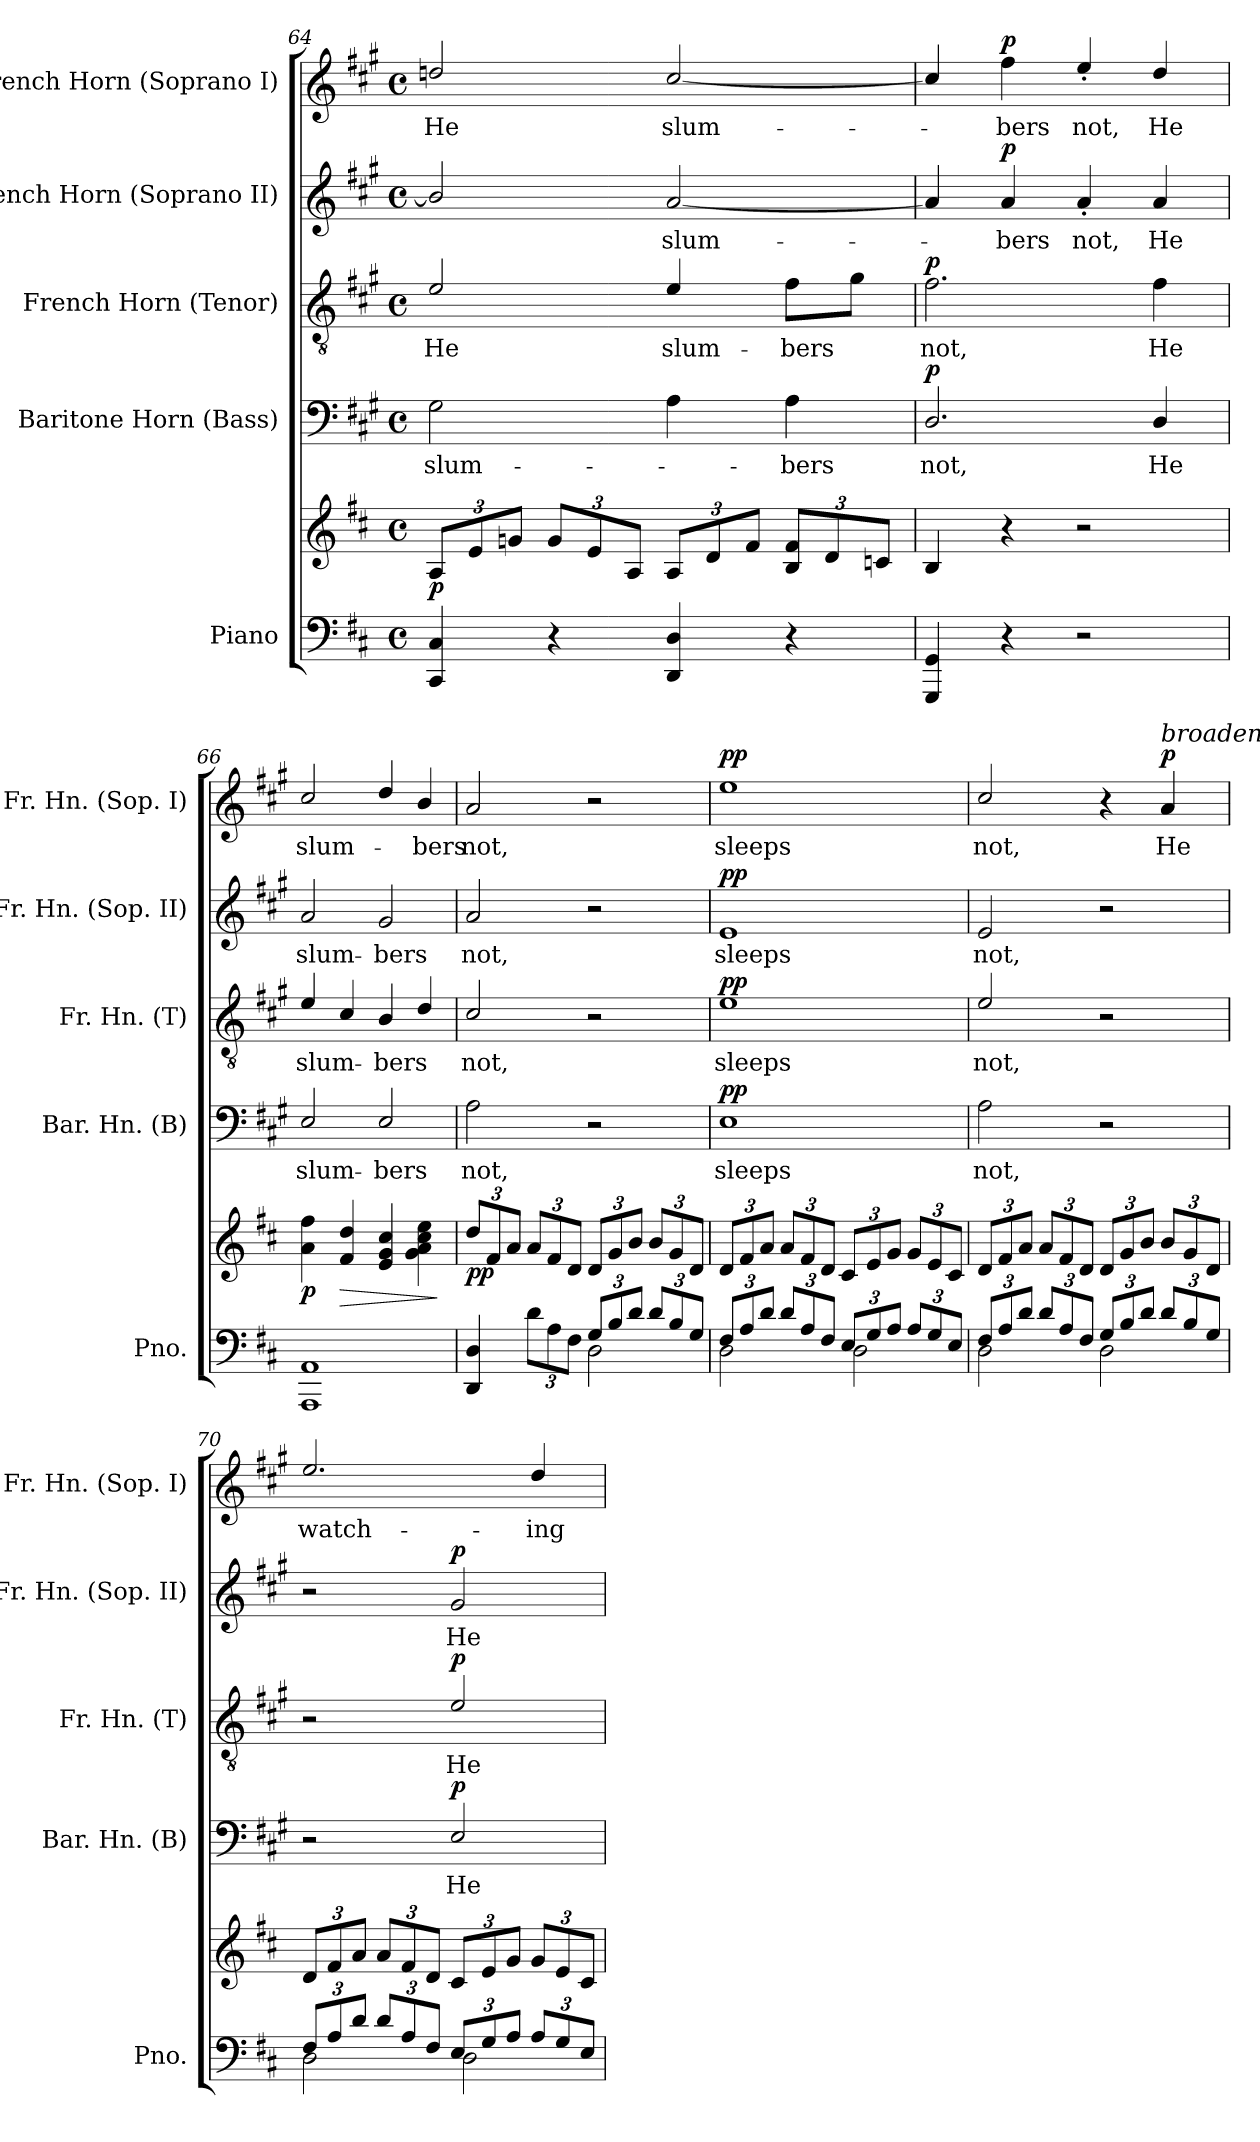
**kern	**kern	**dynam	**kern	**text	**dynam	**kern	**text	**dynam	**kern	**text	**dynam	**kern	**text	**dynam
*part5	*part5	*part5	*part4	*part4	*part4	*part3	*part3	*part3	*part2	*part2	*part2	*part1	*part1	*part1
*staff6	*staff5	*staff5/6	*staff4	*staff4	*staff4	*staff3	*staff3	*staff3	*staff2	*staff2	*staff2	*staff1	*staff1	*staff1
*I"Piano	*	*	*I"Baritone Horn (Bass)	*	*	*I"French Horn (Tenor)	*	*	*I"French Horn (Soprano II)	*	*	*I"French Horn (Soprano I)	*	*
*I'Pno.	*	*	*I'Bar. Hn. (B)	*	*	*I'Fr. Hn. (T)	*	*	*I'Fr. Hn. (Sop. II)	*	*	*I'Fr. Hn. (Sop. I)	*	*
!!LO:PB:g=z
*clefF4	*clefG2	*	*clefF4	*	*	*clefGv2	*	*	*clefG2	*	*	*clefG2	*	*
*	*	*	*ITrd4c7	*	*	*ITrd4c7	*	*	*ITrd4c7	*	*	*ITrd4c7	*	*
*k[f#c#]	*k[f#c#]	*	*k[f#c#]	*	*	*k[f#c#]	*	*	*k[f#c#]	*	*	*k[f#c#]	*	*
*M4/4	*M4/4	*	*M4/4	*	*	*M4/4	*	*	*M4/4	*	*	*M4/4	*	*
*met(c)	*met(c)	*	*met(c)	*	*	*met(c)	*	*	*met(c)	*	*	*met(c)	*	*
*	*Xbrackettup	*	*	*	*	*	*	*	*	*	*	*	*	*
=64	=64	=64	=64	=64	=64	=64	=64	=64	=64	=64	=64	=64	=64	=64
!	!	!LO:DY:b	!	!LO:LY:b	!	!	!LO:LY:b	!	!	!	!	!	!LO:LY:b	!
4CC#/ 4C#/	12A/L	p	2C#\	slum-	.	2A/	He	.	2e/]	.	.	2gn/	He	.
.	12e/	.	.	.	.	.	.	.	.	.	.	.	.	.
.	12gn/J	.	.	.	.	.	.	.	.	.	.	.	.	.
4r	12g/L	.	.	.	.	.	.	.	.	.	.	.	.	.
.	12e/	.	.	.	.	.	.	.	.	.	.	.	.	.
.	12A/J	.	.	.	.	.	.	.	.	.	.	.	.	.
!	!	!	!	!	!	!	!LO:LY:b	!	!	!LO:LY:b	!	!	!LO:LY:b	!
4DD/ 4D/	12A/L	.	4D\	.	.	4A/	slum-	.	[2d/	slum-	.	[2f#/	slum-	.
.	12d/	.	.	.	.	.	.	.	.	.	.	.	.	.
.	12f#/J	.	.	.	.	.	.	.	.	.	.	.	.	.
!	!	!	!	!LO:LY:b	!	!	!LO:LY:b	!	!	!	!	!	!	!
4r	12B/ 12f#/L	.	4D\	-bers	.	8B\L	-bers	.	.	.	.	.	.	.
.	12d/	.	.	.	.	.	.	.	.	.	.	.	.	.
.	.	.	.	.	.	8c#\J	.	.	.	.	.	.	.	.
.	12cn/J	.	.	.	.	.	.	.	.	.	.	.	.	.
=65	=65	=65	=65	=65	=65	=65	=65	=65	=65	=65	=65	=65	=65	=65
!	!	!	!	!LO:LY:b	!LO:DY:a	!	!LO:LY:b	!LO:DY:a	!	!	!	!	!	!
4GGG/ 4GG/	4B/	.	2.GG/	not,	p	2.B\	not,	p	4d/]	.	.	4f#/]	.	.
!	!	!	!	!	!	!	!	!	!	!LO:LY:b	!LO:DY:a	!	!LO:LY:b	!LO:DY:a
4r	4r	.	.	.	.	.	.	.	4d/	-bers	p	4b\	-bers	p
!	!	!	!	!	!	!	!	!	!	!LO:LY:b	!	!	!LO:LY:b	!
2r	2r	.	.	.	.	.	.	.	4d'/	not,	.	4a'/	not,	.
!	!	!	!	!LO:LY:b	!	!	!LO:LY:b	!	!	!LO:LY:b	!	!	!LO:LY:b	!
.	.	.	4GG/	He	.	4B\	He	.	4d/	He	.	4g/	He	.
=66	=66	=66	=66	=66	=66	=66	=66	=66	=66	=66	=66	=66	=66	=66
!	!	!LO:DY:b	!	!LO:LY:b	!	!	!LO:LY:b	!	!	!LO:LY:b	!	!	!LO:LY:b	!
1AAA 1AA	4a\ 4ff#\	p	2AA/	slum-	.	4A/	slum-	.	2d/	slum-	.	2f#/	slum-	.
!	!	!LO:HP:b	!	!	!	!	!	!	!	!	!	!	!	!
.	4f#/ 4dd/	>	.	.	.	4F#/	.	.	.	.	.	.	.	.
!	!	!	!	!LO:LY:b	!	!	!LO:LY:b	!	!	!LO:LY:b	!	!	!	!
.	4e/ 4g/ 4cc#/	.	2AA/	-bers	.	4E/	-bers	.	2c#/	-bers	.	4g/	.	.
!	!	!	!	!	!	!	!	!	!	!	!	!	!LO:LY:b	!
.	4g\ 4a\ 4cc#\ 4ee\	.	.	.	.	4G/	.	.	.	.	.	4e/	-bers	.
.	.	]	.	.	.	.	.	.	.	.	.	.	.	.
=67	=67	=67	=67	=67	=67	=67	=67	=67	=67	=67	=67	=67	=67	=67
*^	*	*	*	*	*	*	*	*	*	*	*	*	*	*
!	!	!	!LO:DY:b	!	!LO:LY:b	!	!	!LO:LY:b	!	!	!LO:LY:b	!	!	!LO:LY:b	!
4DD/ 4D/	2rCCyy	12dd/L	pp	2D\	not,	.	2F#/	not,	.	2d/	not,	.	2d/	not,	.
.	.	12f#/	.	.	.	.	.	.	.	.	.	.	.	.	.
.	.	12a/J	.	.	.	.	.	.	.	.	.	.	.	.	.
*Xbrackettup	*	*	*	*	*	*	*	*	*	*	*	*	*	*	*
12d\L	.	12a/L	.	.	.	.	.	.	.	.	.	.	.	.	.
12A\	.	12f#/	.	.	.	.	.	.	.	.	.	.	.	.	.
12F#\J	.	12d/J	.	.	.	.	.	.	.	.	.	.	.	.	.
12G/L	2D\	12d/L	.	2r	.	.	2r	.	.	2r	.	.	2r	.	.
12B/	.	12g/	.	.	.	.	.	.	.	.	.	.	.	.	.
12d/J	.	12b/J	.	.	.	.	.	.	.	.	.	.	.	.	.
12d/L	.	12b/L	.	.	.	.	.	.	.	.	.	.	.	.	.
12B/	.	12g/	.	.	.	.	.	.	.	.	.	.	.	.	.
12G/J	.	12d/J	.	.	.	.	.	.	.	.	.	.	.	.	.
!!LO:LB:g=z
=68	=68	=68	=68	=68	=68	=68	=68	=68	=68	=68	=68	=68	=68	=68	=68
!	!	!	!	!	!LO:LY:b	!LO:DY:a	!	!LO:LY:b	!LO:DY:a	!	!LO:LY:b	!LO:DY:a	!	!LO:LY:b	!LO:DY:a
12F#/L	2D\	12d/L	.	1AA	sleeps	pp	1A	sleeps	pp	1A	sleeps	pp	1a	sleeps	pp
12A/	.	12f#/	.	.	.	.	.	.	.	.	.	.	.	.	.
12d/J	.	12a/J	.	.	.	.	.	.	.	.	.	.	.	.	.
12d/L	.	12a/L	.	.	.	.	.	.	.	.	.	.	.	.	.
12A/	.	12f#/	.	.	.	.	.	.	.	.	.	.	.	.	.
12F#/J	.	12d/J	.	.	.	.	.	.	.	.	.	.	.	.	.
12E/L	2D\	12c#/L	.	.	.	.	.	.	.	.	.	.	.	.	.
12G/	.	12e/	.	.	.	.	.	.	.	.	.	.	.	.	.
12A/J	.	12g/J	.	.	.	.	.	.	.	.	.	.	.	.	.
12A/L	.	12g/L	.	.	.	.	.	.	.	.	.	.	.	.	.
12G/	.	12e/	.	.	.	.	.	.	.	.	.	.	.	.	.
12E/J	.	12c#/J	.	.	.	.	.	.	.	.	.	.	.	.	.
=69	=69	=69	=69	=69	=69	=69	=69	=69	=69	=69	=69	=69	=69	=69	=69
!	!	!	!	!	!LO:LY:b	!	!	!LO:LY:b	!	!	!LO:LY:b	!	!	!LO:LY:b	!
12F#/L	2D\	12d/L	.	2D\	not,	.	2A/	not,	.	2A/	not,	.	2f#/	not,	.
12A/	.	12f#/	.	.	.	.	.	.	.	.	.	.	.	.	.
12d/J	.	12a/J	.	.	.	.	.	.	.	.	.	.	.	.	.
12d/L	.	12a/L	.	.	.	.	.	.	.	.	.	.	.	.	.
12A/	.	12f#/	.	.	.	.	.	.	.	.	.	.	.	.	.
12F#/J	.	12d/J	.	.	.	.	.	.	.	.	.	.	.	.	.
12G/L	2D\	12d/L	.	2r	.	.	2r	.	.	2r	.	.	4r	.	.
12B/	.	12g/	.	.	.	.	.	.	.	.	.	.	.	.	.
12d/J	.	12b/J	.	.	.	.	.	.	.	.	.	.	.	.	.
!	!	!	!	!	!	!	!	!	!	!	!	!	!LO:TX:a:i:t=broaden	!	!
!	!	!	!	!	!	!	!	!	!	!	!	!	!	!LO:LY:b	!LO:DY:a
12d/L	.	12b/L	.	.	.	.	.	.	.	.	.	.	4d/	He	p
12B/	.	12g/	.	.	.	.	.	.	.	.	.	.	.	.	.
12G/J	.	12d/J	.	.	.	.	.	.	.	.	.	.	.	.	.
=70	=70	=70	=70	=70	=70	=70	=70	=70	=70	=70	=70	=70	=70	=70	=70
!	!	!	!	!	!	!	!	!	!	!	!	!	!	!LO:LY:b	!
12F#/L	2D\	12d/L	.	2r	.	.	2r	.	.	2r	.	.	2.a/	watch-	.
12A/	.	12f#/	.	.	.	.	.	.	.	.	.	.	.	.	.
12d/J	.	12a/J	.	.	.	.	.	.	.	.	.	.	.	.	.
12d/L	.	12a/L	.	.	.	.	.	.	.	.	.	.	.	.	.
12A/	.	12f#/	.	.	.	.	.	.	.	.	.	.	.	.	.
12F#/J	.	12d/J	.	.	.	.	.	.	.	.	.	.	.	.	.
!	!	!	!	!	!LO:LY:b	!LO:DY:a	!	!LO:LY:b	!LO:DY:a	!	!LO:LY:b	!LO:DY:a	!	!	!
12E/L	2D\	12c#/L	.	2AA/	He	p	2A/	He	p	2c#/	He	p	.	.	.
12G/	.	12e/	.	.	.	.	.	.	.	.	.	.	.	.	.
12A/J	.	12g/J	.	.	.	.	.	.	.	.	.	.	.	.	.
!	!	!	!	!	!	!	!	!	!	!	!	!	!	!LO:LY:b	!
12A/L	.	12g/L	.	.	.	.	.	.	.	.	.	.	4g/	-ing	.
12G/	.	12e/	.	.	.	.	.	.	.	.	.	.	.	.	.
12E/J	.	12c#/J	.	.	.	.	.	.	.	.	.	.	.	.	.
*v	*v	*	*	*	*	*	*	*	*	*	*	*	*	*	*
=	=	=	=	=	=	=	=	=	=	=	=	=	=	=
*-	*-	*-	*-	*-	*-	*-	*-	*-	*-	*-	*-	*-	*-	*-
